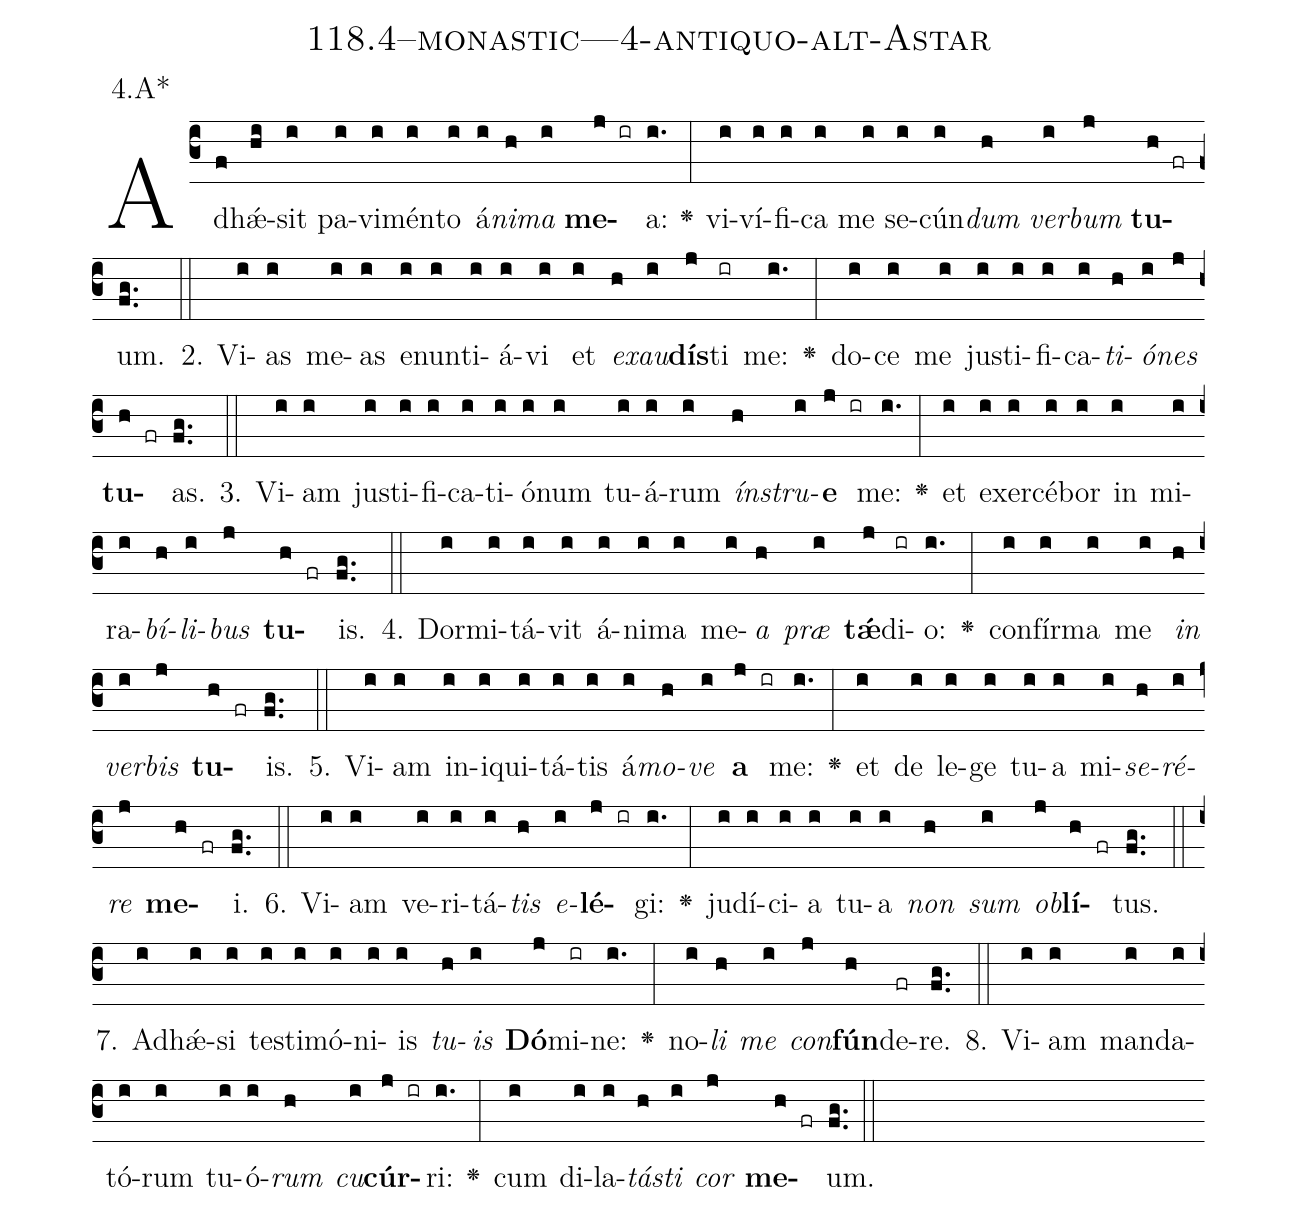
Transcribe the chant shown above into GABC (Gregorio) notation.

name: 118.4--monastic---4-antiquo-alt-Astar;
annotation: 4.A*;
%%
(c3)Ad(f)hǽ(hi)sit(i) pa(i)vi(i)mén(i)to(i) á(i)<i>ni</i>(h)<i>ma</i>(i) <b>me</b>(j ir)a:(i.) <v>\greheightstar</v>(:) vi(i)ví(i)fi(i)ca(i) me(i) se(i)cún(i)<i>dum</i>(h) <i>ver</i>(i)<i>bum</i>(j) <b>tu</b>(h fr)um.(fg..) (::)
2. Vi(i)as(i) me(i)as(i) e(i)nun(i)ti(i)á(i)vi(i) et(i) <i>ex</i>(h)<i>au</i>(i)<b>dís</b>(j)ti(ir) me:(i.) <v>\greheightstar</v>(:) do(i)ce(i) me(i) jus(i)ti(i)fi(i)ca(i)<i>ti</i>(h)<i>ó</i>(i)<i>nes</i>(j) <b>tu</b>(h fr)as.(fg..) (::)
3. Vi(i)am(i) jus(i)ti(i)fi(i)ca(i)ti(i)ó(i)num(i) tu(i)á(i)rum(i) <i>ín</i>(h)<i>stru</i>(i)<b>e</b>(j ir) me:(i.) <v>\greheightstar</v>(:) et(i) ex(i)er(i)cé(i)bor(i) in(i) mi(i)ra(i)<i>bí</i>(h)<i>li</i>(i)<i>bus</i>(j) <b>tu</b>(h fr)is.(fg..) (::)
4. Dor(i)mi(i)tá(i)vit(i) á(i)ni(i)ma(i) me(i)<i>a</i>(h) <i>præ</i>(i) <b>tǽ</b>(j)di(ir)o:(i.) <v>\greheightstar</v>(:) con(i)fír(i)ma(i) me(i) <i>in</i>(h) <i>ver</i>(i)<i>bis</i>(j) <b>tu</b>(h fr)is.(fg..) (::)
5. Vi(i)am(i) in(i)i(i)qui(i)tá(i)tis(i) á(i)<i>mo</i>(h)<i>ve</i>(i) <b>a</b>(j ir) me:(i.) <v>\greheightstar</v>(:) et(i) de(i) le(i)ge(i) tu(i)a(i) mi(i)<i>se</i>(h)<i>ré</i>(i)<i>re</i>(j) <b>me</b>(h fr)i.(fg..) (::)
6. Vi(i)am(i) ve(i)ri(i)tá(i)<i>tis</i>(h) <i>e</i>(i)<b>lé</b>(j ir)gi:(i.) <v>\greheightstar</v>(:) ju(i)dí(i)ci(i)a(i) tu(i)a(i) <i>non</i>(h) <i>sum</i>(i) <i>ob</i>(j)<b>lí</b>(h fr)tus.(fg..) (::)
7. Ad(i)hǽ(i)si(i) tes(i)ti(i)mó(i)ni(i)is(i) <i>tu</i>(h)<i>is</i>(i) <b>Dó</b>(j)mi(ir)ne:(i.) <v>\greheightstar</v>(:) no(i)<i>li</i>(h) <i>me</i>(i) <i>con</i>(j)<b>fún</b>(h)de(fr)re.(fg..) (::)
8. Vi(i)am(i) man(i)da(i)tó(i)rum(i) tu(i)ó(i)<i>rum</i>(h) <i>cu</i>(i)<b>cúr</b>(j ir)ri:(i.) <v>\greheightstar</v>(:) cum(i) di(i)la(i)<i>tás</i>(h)<i>ti</i>(i) <i>cor</i>(j) <b>me</b>(h fr)um.(fg..) (::)
